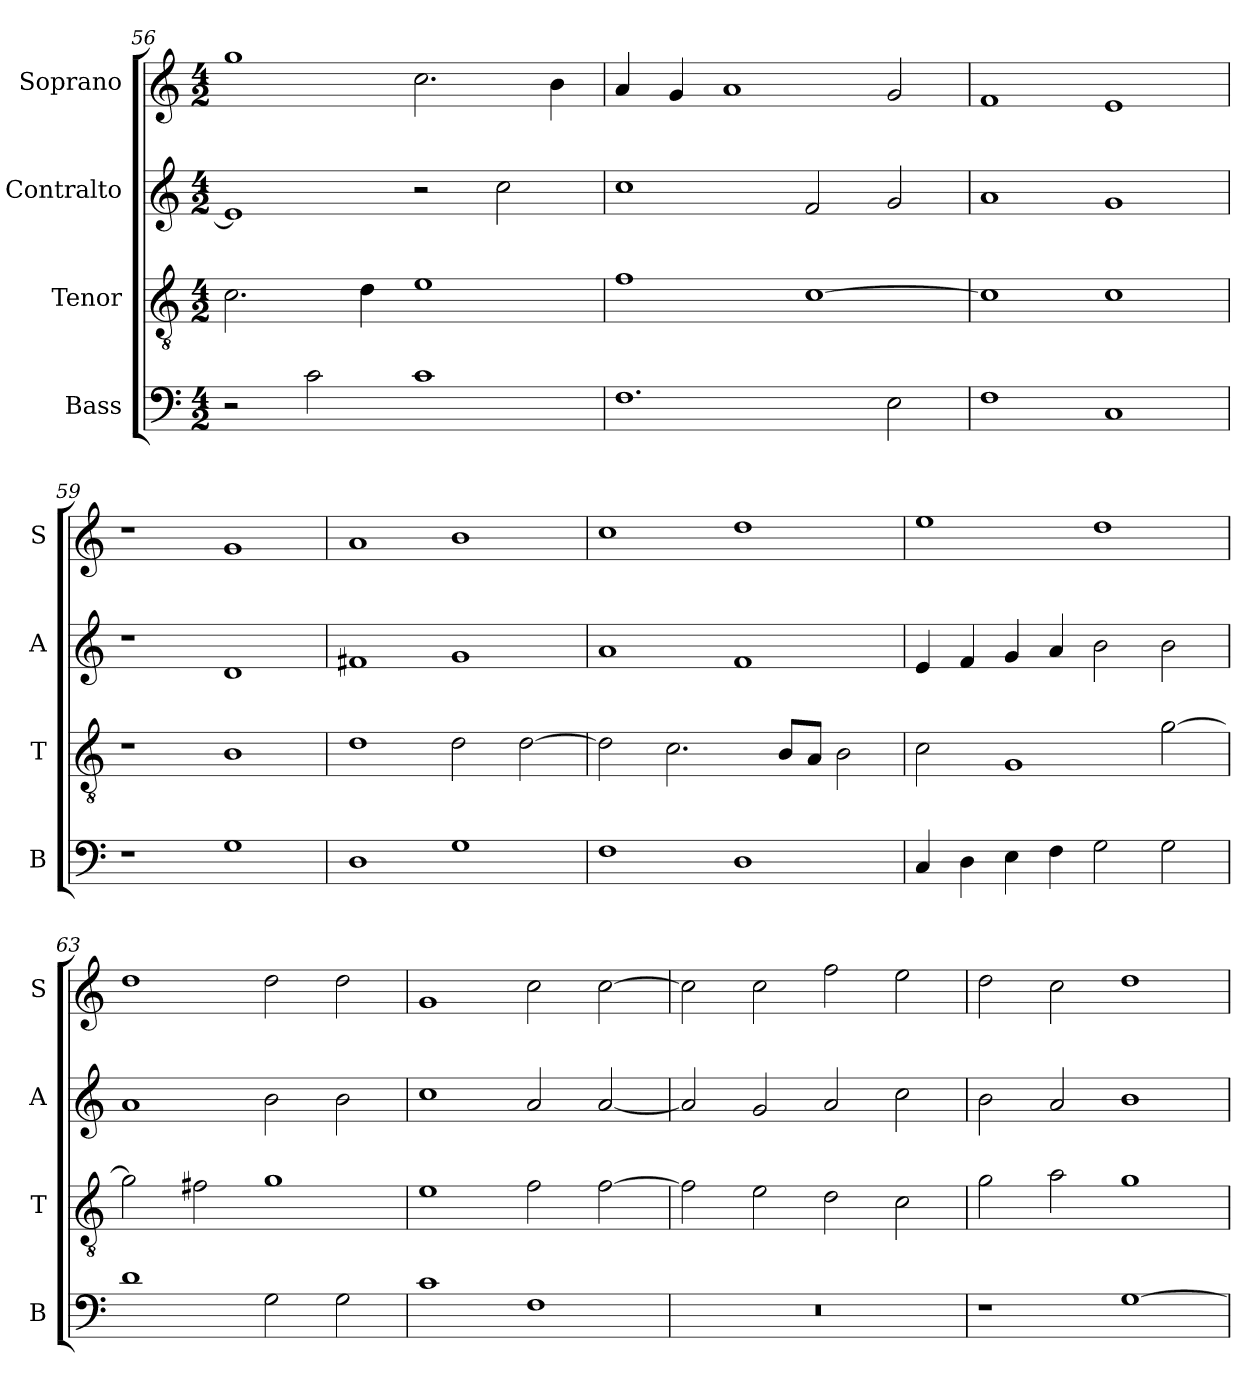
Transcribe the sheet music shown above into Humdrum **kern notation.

**kern	**kern	**kern	**kern
*part4	*part3	*part2	*part1
*staff4	*staff3	*staff2	*staff1
*I"Bass	*I"Tenor	*I"Contralto	*I"Soprano
*I'B	*I'T	*I'A	*I'S
*clefF4	*clefGv2	*clefG2	*clefG2
*k[]	*k[]	*k[]	*k[]
*G:mix	*G:mix	*G:mix	*G:mix
*M4/2	*M4/2	*M4/2	*M4/2
=56	=56	=56	=56
2r	2.c	1e]	1gg
2c	.	.	.
.	4d	.	.
1c	1e	2r	2.cc
.	.	2cc	.
.	.	.	4b
=57	=57	=57	=57
1.F	1f	1cc	4a
.	.	.	4g
.	.	.	1a
.	[1c	2f	.
2E	.	2g	2g
=58	=58	=58	=58
1F	1c]	1a	1f
1C	1c	1g	1e
=59	=59	=59	=59
1r	1r	1r	1r
1G	1B	1d	1g
=60	=60	=60	=60
1D	1d	1f#X	1a
1G	2d	1g	1b
.	[2d	.	.
=61	=61	=61	=61
1F	2d]	1a	1cc
.	2.c	.	.
1D	.	1f	1dd
.	8B/L	.	.
.	8A/J	.	.
.	2B	.	.
=62	=62	=62	=62
4C	2c	4e	1ee
4D	.	4f	.
4E	1G	4g	.
4F	.	4a	.
2G	.	2b	1dd
2G	[2g	2b	.
=63	=63	=63	=63
1d	2g]	1a	1dd
.	2f#X	.	.
2G	1g	2b	2dd
2G	.	2b	2dd
=64	=64	=64	=64
1c	1e	1cc	1g
1F	2f	2a	2cc
.	[2f	[2a	[2cc
=65	=65	=65	=65
0r	2f]	2a]	2cc]
.	2e	2g	2cc
.	2d	2a	2ff
.	2c	2cc	2ee
=66	=66	=66	=66
1r	2g	2b	2dd
.	2a	2a	2cc
[1G	1g	1b	1dd
=	=	=	=
*-	*-	*-	*-
